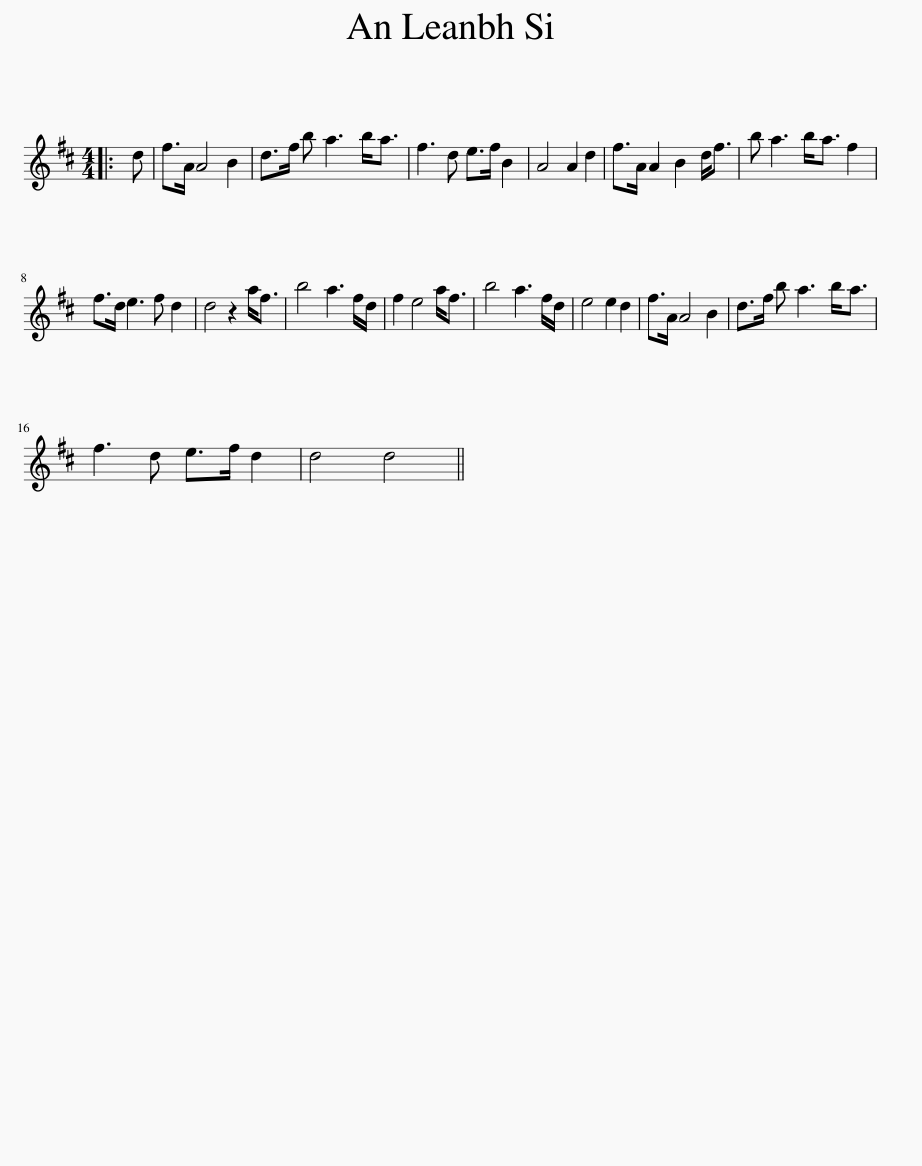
X:1
L:1/8
M:4/4
I:linebreak $
K:D
V:1 treble
V:1
|: d | f>A A4 B2 | d>f b a3 b<a | f3 d e>f B2 | A4 A2 d2 | %5
 f>A A2 B2 d<f | b a3 b<a f2 |$ f>d e3 f d2 | d4 z2 a<f | b4 a3 f/d/ | %10
 f2 e4 a<f | b4 a3 f/d/ | e4 e2 d2 | f>A A4 B2 | d>f b a3 b<a |$ %15
 f3 d e>f d2 | d4 d4 || %17
